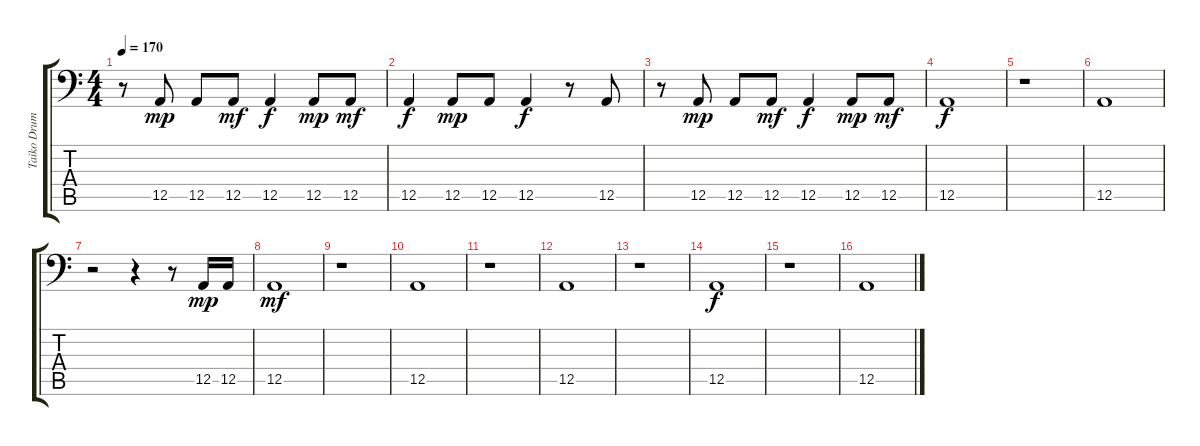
\track ("Taiko Drum" "Taiko Drum") {instrument taikodrum}
\staff {score tabs}
\tuning (E3 B2 G2 D2 A1 E1) {hide}
\ts (4 4)
\tempo 170
\clef f4
\ks c
r.8{dy f} 12.5.8{dy mp} 12.5.8 12.5.8{dy mf} 12.5.4{dy f} 12.5.8{dy mp} 12.5.8{dy mf} |
12.5.4{dy f} 12.5.8{dy mp} 12.5.8 12.5.4{dy f} r.8 12.5.8 |
r.8 12.5.8{dy mp} 12.5.8 12.5.8{dy mf} 12.5.4{dy f} 12.5.8{dy mp} 12.5.8{dy mf} |
12.5.1{dy f} |
r.1 |
12.5.1 |
r.2 r.4 r.8 12.5.16{dy mp} 12.5.16 |
12.5.1{dy mf} |
r.1 |
12.5.1 |
r.1 |
12.5.1 |
r.1 |
12.5.1{dy f} |
r.1 |
12.5.1
